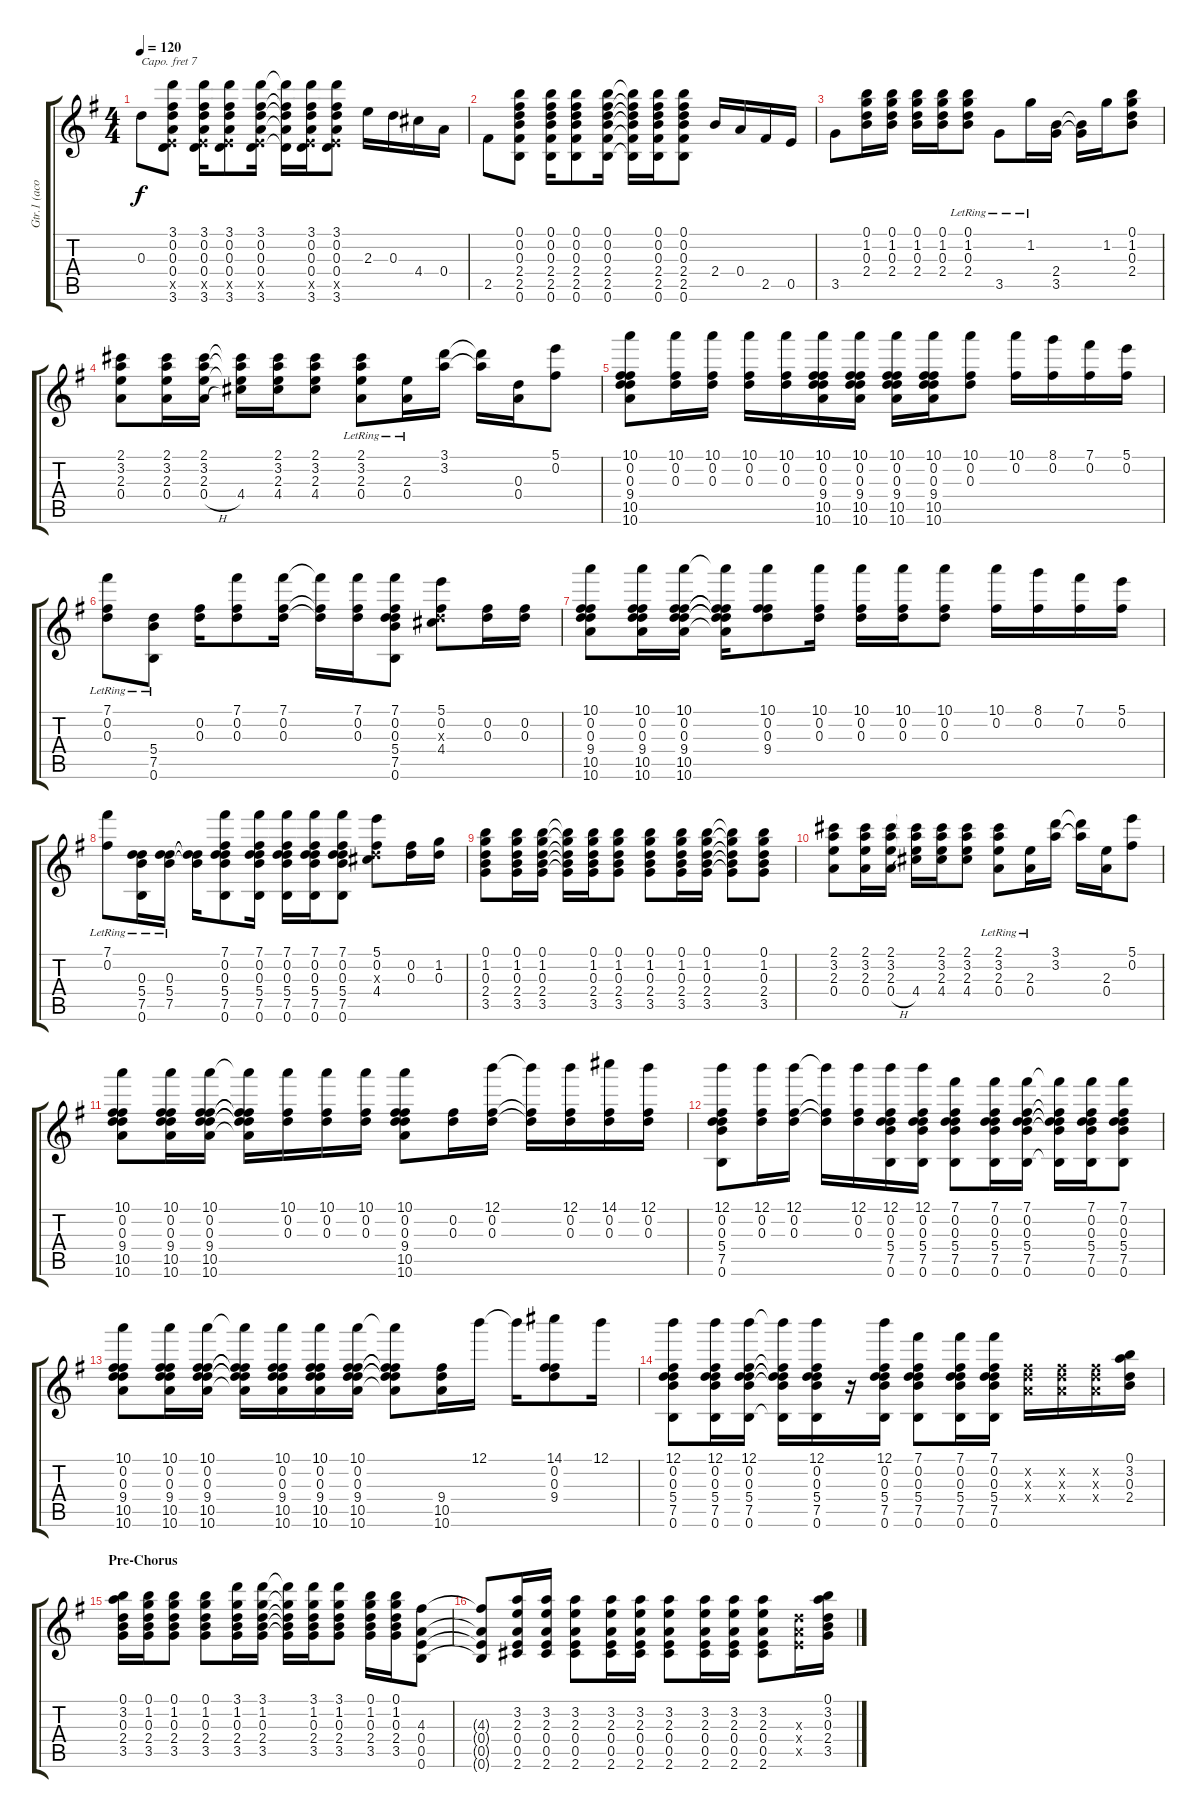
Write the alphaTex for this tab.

\track ("Gtr.1 (acous.)" "Gtr.1 (aco") {instrument acousticguitarsteel}
\staff {score tabs}
\capo 7
\tuning (E4 B3 G3 D3 A2 E2) {hide}
\ts (4 4)
\tempo 120
\clef g2
\ks g
0.3.8{dy f} (3.1 0.2 0.3 0.4 0.5{x} 3.6).8 (3.1 0.2 0.3 0.4 0.5{x} 3.6).16 (3.1 0.2 0.3 0.4 0.5{x} 3.6).8 (3.1 0.2 0.3 0.4 0.5{x} 3.6).16 (3.1{t} 0.2{t} 0.3{t} 0.4{t} 3.6{t}).16 (3.1 0.2 0.3 0.4 0.5{x} 3.6).16 (3.1 0.2 0.3 0.4 0.5{x} 3.6).8 2.3.16 0.3.16 4.4.16 0.4.16 |
2.5.8 (0.1 0.2 0.3 2.4 2.5 0.6).8 (0.1 0.2 0.3 2.4 2.5 0.6).16 (0.1 0.2 0.3 2.4 2.5 0.6).8 (0.1 0.2 0.3 2.4 2.5 0.6).16 (0.1{t} 0.2{t} 0.3{t} 2.4{t} 2.5{t} 0.6{t}).16 (0.1 0.2 0.3 2.4 2.5 0.6).16 (0.1 0.2 0.3 2.4 2.5 0.6).8 2.4.16 0.4.16 2.5.16 0.5.16 |
3.5.8 (0.1 1.2 0.3 2.4).16 (0.1 1.2 0.3 2.4).16 (0.1 1.2 0.3 2.4).16 (0.1 1.2 0.3 2.4).16 (0.1{lr} 1.2{lr} 0.3{lr} 2.4{lr}).8 3.5{lr}.8 1.2{lr}.16 (2.4 3.5).16 (2.4{t} 3.5{t}).16 1.2.16 (0.1 1.2 0.3 2.4).8 |
(2.1 3.2 2.3 0.4).8 (2.1 3.2 2.3 0.4).16 (2.1 3.2 2.3 0.4{h}).16 (2.1{t} 3.2{t} 2.3{t} 4.4).16 (2.1 3.2 2.3 4.4).16 (2.1 3.2 2.3 4.4).8 (2.1{lr} 3.2{lr} 2.3 0.4).8 (2.3{lr} 0.4{lr}).16 (3.1 3.2).16 (3.1{t} 3.2{t}).16 (0.3 0.4).16 (5.1 0.2).8 |
(10.1 0.2 0.3 9.4 10.5 10.6).8 (10.1 0.2 0.3).16 (10.1 0.2 0.3).16 (10.1 0.2 0.3).16 (10.1 0.2 0.3).16 (10.1 0.2 0.3 9.4 10.5 10.6).16 (10.1 0.2 0.3 9.4 10.5 10.6).16 (10.1 0.2 0.3 9.4 10.5 10.6).16 (10.1 0.2 0.3 9.4 10.5 10.6).16 (10.1 0.2 0.3).8 (10.1 0.2).16 (8.1 0.2).16 (7.1 0.2).16 (5.1 0.2).16 |
(7.1{lr} 0.2{lr} 0.3{lr}).8 (5.4{lr} 7.5{lr} 0.6{lr}).8 (0.2 0.3).16 (7.1 0.2 0.3).8 (7.1 0.2 0.3).16 (7.1{t} 0.2{t} 0.3{t}).16 (7.1 0.2 0.3).16 (7.1 0.2 0.3 5.4 7.5 0.6).8 (5.1 0.2 0.3{x} 4.4).8 (0.2 0.3).16 (0.2 0.3).16 |
(10.1 0.2 0.3 9.4 10.5 10.6).8 (10.1 0.2 0.3 9.4 10.5 10.6).16 (10.1 0.2 0.3 9.4 10.5 10.6).16 (10.1{t} 0.2{t} 0.3{t} 9.4{t} 10.5{t} 10.6{t}).16 (10.1 0.2 0.3 9.4).8 (10.1 0.2 0.3).16 (10.1 0.2 0.3).16 (10.1 0.2 0.3).16 (10.1 0.2 0.3).8 (10.1 0.2).16 (8.1 0.2).16 (7.1 0.2).16 (5.1 0.2).16 |
(7.1{lr} 0.2{lr}).8 (0.3 5.4 7.5 0.6{lr}).16 (0.3 5.4{lr} 7.5{lr}).16 (0.3{t} 5.4{t} 7.5{t}).16 (7.1 0.2 0.3 5.4 7.5 0.6).8 (7.1 0.2 0.3 5.4 7.5 0.6).16 (7.1 0.2 0.3 5.4 7.5 0.6).16 (7.1 0.2 0.3 5.4 7.5 0.6).16 (7.1 0.2 0.3 5.4 7.5 0.6).8 (5.1 0.2 0.3{x} 4.4).8 (0.2 0.3).16 (1.2 0.3).16 |
(0.1 1.2 0.3 2.4 3.5).8 (0.1 1.2 0.3 2.4 3.5).16 (0.1 1.2 0.3 2.4 3.5).16 (0.1{t} 1.2{t} 0.3{t} 2.4{t} 3.5{t}).16 (0.1 1.2 0.3 2.4 3.5).16 (0.1 1.2 0.3 2.4 3.5).8 (0.1 1.2 0.3 2.4 3.5).8 (0.1 1.2 0.3 2.4 3.5).16 (0.1 1.2 0.3 2.4 3.5).16 (0.1{t} 1.2{t} 0.3{t} 2.4{t} 3.5{t}).8 (0.1 1.2 0.3 2.4 3.5).8 |
(2.1 3.2 2.3 0.4).8 (2.1 3.2 2.3 0.4).16 (2.1 3.2 2.3 0.4{h}).16 (2.1{t} 3.2{t} 2.3{t} 4.4).16 (2.1 3.2 2.3 4.4).16 (2.1 3.2 2.3 4.4).8 (2.1{lr} 3.2{lr} 2.3 0.4).8 (2.3{lr} 0.4{lr}).16 (3.1 3.2).16 (3.1{t} 3.2{t}).16 (2.3 0.4).16 (5.1 0.2).8 |
(10.1 0.2 0.3 9.4 10.5 10.6).8 (10.1 0.2 0.3 9.4 10.5 10.6).16 (10.1 0.2 0.3 9.4 10.5 10.6).16 (10.1{t} 0.2{t} 0.3{t} 9.4{t} 10.5{t} 10.6{t}).16 (10.1 0.2 0.3).16 (10.1 0.2 0.3).16 (10.1 0.2 0.3).16 (10.1 0.2 0.3 9.4 10.5 10.6).8 (0.2 0.3).16 (12.1 0.2 0.3).16 (12.1{t} 0.2{t} 0.3{t}).16 (12.1 0.2 0.3).16 (14.1 0.2 0.3).16 (12.1 0.2 0.3).16 |
(12.1 0.2 0.3 5.4 7.5 0.6).8 (12.1 0.2 0.3).16 (12.1 0.2 0.3).16 (12.1{t} 0.2{t} 0.3{t}).16 (12.1 0.2 0.3).16 (12.1 0.2 0.3 5.4 7.5 0.6).16 (12.1 0.2 0.3 5.4 7.5 0.6).16 (7.1 0.2 0.3 5.4 7.5 0.6).8 (7.1 0.2 0.3 5.4 7.5 0.6).16 (7.1 0.2 0.3 5.4 7.5 0.6).16 (7.1{t} 0.2{t} 0.3{t} 5.4{t} 7.5{t} 0.6{t}).16 (7.1 0.2 0.3 5.4 7.5 0.6).16 (7.1 0.2 0.3 5.4 7.5 0.6).8 |
(10.1 0.2 0.3 9.4 10.5 10.6).8 (10.1 0.2 0.3 9.4 10.5 10.6).16 (10.1 0.2 0.3 9.4 10.5 10.6).16 (10.1{t} 0.2{t} 0.3{t} 9.4{t} 10.5{t} 10.6{t}).16 (10.1 0.2 0.3 9.4 10.5 10.6).16 (10.1 0.2 0.3 9.4 10.5 10.6).16 (10.1 0.2 0.3 9.4 10.5 10.6).16 (10.1{t} 0.2{t} 0.3{t} 9.4{t} 10.5{t} 10.6{t}).8 (9.4 10.5 10.6).16 12.1.16 12.1{t}.16 (14.1 0.2 0.3 9.4).8 12.1.16 |
(12.1 0.2 0.3 5.4 7.5 0.6).8 (12.1 0.2 0.3 5.4 7.5 0.6).16 (12.1 0.2 0.3 5.4 7.5 0.6).16 (12.1{t} 0.2{t} 0.3{t} 5.4{t} 7.5{t} 0.6{t}).16 (12.1 0.2 0.3 5.4 7.5 0.6).16 r.16 (12.1 0.2 0.3 5.4 7.5 0.6).16 (7.1 0.2 0.3 5.4 7.5 0.6).8 (7.1 0.2 0.3 5.4 7.5 0.6).16 (7.1 0.2 0.3 5.4 7.5 0.6).16 (0.2{x} 0.3{x} 0.4{x}).16 (0.2{x} 0.3{x} 0.4{x}).16 (0.2{x} 0.3{x} 0.4{x}).16 (0.1 3.2 0.3 2.4).16 |
\section ("" "Pre-Chorus")
(0.1 3.2 0.3 2.4 3.5).16 (0.1 1.2 0.3 2.4 3.5).16 (0.1 1.2 0.3 2.4 3.5).8 (0.1 1.2 0.3 2.4 3.5).8 (3.1 1.2 0.3 2.4 3.5).16 (3.1 1.2 0.3 2.4 3.5).16 (3.1{t} 1.2{t} 0.3{t} 2.4{t} 3.5{t}).16 (3.1 1.2 0.3 2.4 3.5).16 (3.1 1.2 0.3 2.4 3.5).8 (0.1 1.2 0.3 2.4 3.5).16 (0.1 1.2 0.3 2.4 3.5).16 (4.3 0.4 0.5 0.6).8 |
(4.3{t} 0.4{t} 0.5{t} 0.6{t}).8 (3.2 2.3 0.4 0.5 2.6).16 (3.2 2.3 0.4 0.5 2.6).16 (3.2 2.3 0.4 0.5 2.6).8 (3.2 2.3 0.4 0.5 2.6).16 (3.2 2.3 0.4 0.5 2.6).16 (3.2 2.3 0.4 0.5 2.6).8 (3.2 2.3 0.4 0.5 2.6).16 (3.2 2.3 0.4 0.5 2.6).16 (3.2 2.3 0.4 0.5 2.6).8 (0.3{x} 0.4{x} 0.5{x}).16 (0.1 3.2 0.3 2.4 3.5).16
